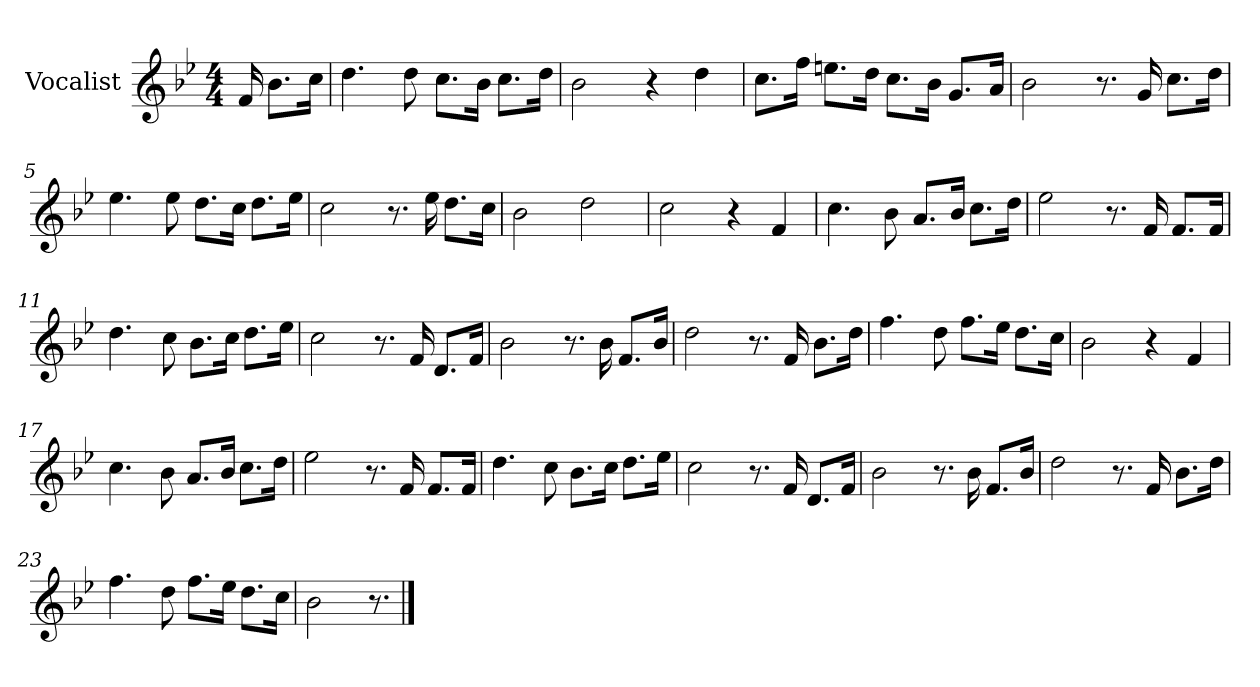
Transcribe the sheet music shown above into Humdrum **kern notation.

**kern
*part1
*staff1
*I"Vocalist
*k[b-e-]
*B-:
*M4/4
=
16f
8.b-L
16ccJk
=1
4.dd
8dd
8.ccL
16b-Jk
8.ccL
16ddJk
=2
2b-
4r
4dd
=3
8.ccL
16ffJk
8.eenL
16ddJk
8.ccL
16b-Jk
8.gL
16aJk
=4
2b-
8.r
16g
8.ccL
16ddJk
=5
4.ee-
8ee-
8.ddL
16ccJk
8.ddL
16ee-Jk
=6
2cc
8.r
16ee-
8.ddL
16ccJk
=7
2b-
2dd
=8
2cc
4r
4f
=9
4.cc
8b-
8.aL
16b-Jk
8.ccL
16ddJk
=10
2ee-
8.r
16f
8.fL
16fJk
=11
4.dd
8cc
8.b-L
16ccJk
8.ddL
16ee-Jk
=12
2cc
8.r
16f
8.dL
16fJk
=13
2b-
8.r
16b-
8.fL
16b-Jk
=14
2dd
8.r
16f
8.b-L
16ddJk
=15
4.ff
8dd
8.ffL
16ee-Jk
8.ddL
16ccJk
=16
2b-
4r
4f
=17
4.cc
8b-
8.aL
16b-Jk
8.ccL
16ddJk
=18
2ee-
8.r
16f
8.fL
16fJk
=19
4.dd
8cc
8.b-L
16ccJk
8.ddL
16ee-Jk
=20
2cc
8.r
16f
8.dL
16fJk
=21
2b-
8.r
16b-
8.fL
16b-Jk
=22
2dd
8.r
16f
8.b-L
16ddJk
=23
4.ff
8dd
8.ffL
16ee-Jk
8.ddL
16ccJk
=24
2b-
8.r
==
*-
